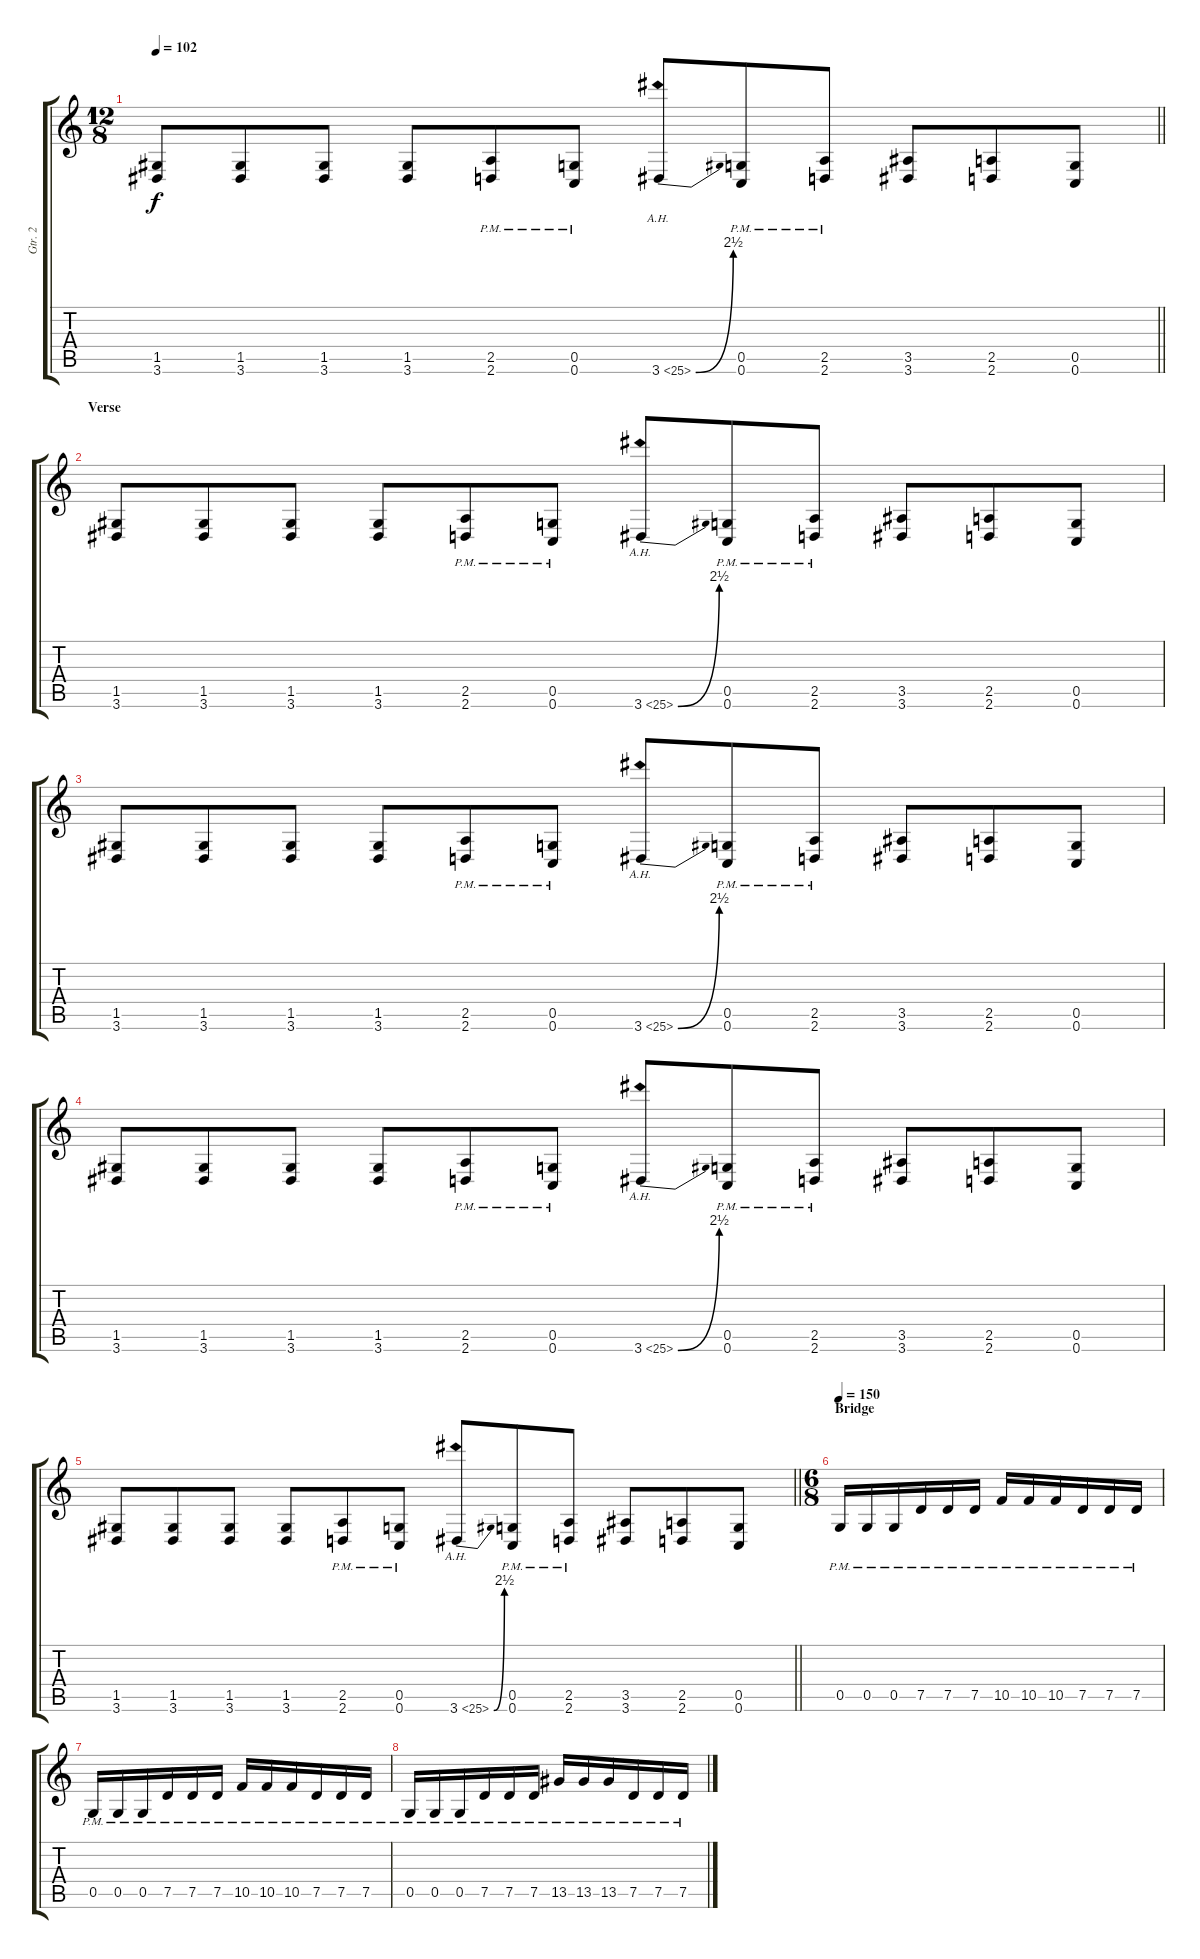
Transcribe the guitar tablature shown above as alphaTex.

\track ("Gtr. 2" "Gtr. 2") {instrument distortionguitar}
\staff {score tabs}
\tuning (D4 A3 F3 C3 G2 C2) {hide}
\ts (12 8)
\tempo 102
\clef g2
\barLineRight lightlight
\ks c
(1.5 3.6).8{dy f} (1.5 3.6).8 (1.5 3.6).8 (1.5 3.6).8 (2.5{pm} 2.6{pm}).8 (0.5{pm} 0.6{pm}).8 3.6{be (bend 0 0 60 10) ah 22}.8 (0.5{pm} 0.6{pm}).8 (2.5{pm} 2.6{pm}).8 (3.5 3.6).8 (2.5 2.6).8 (0.5 0.6).8 |
\section ("" "Verse")
(1.5 3.6).8 (1.5 3.6).8 (1.5 3.6).8 (1.5 3.6).8 (2.5{pm} 2.6{pm}).8 (0.5{pm} 0.6{pm}).8 3.6{be (bend 0 0 60 10) ah 22}.8 (0.5{pm} 0.6{pm}).8 (2.5{pm} 2.6{pm}).8 (3.5 3.6).8 (2.5 2.6).8 (0.5 0.6).8 |
(1.5 3.6).8 (1.5 3.6).8 (1.5 3.6).8 (1.5 3.6).8 (2.5{pm} 2.6{pm}).8 (0.5{pm} 0.6{pm}).8 3.6{be (bend 0 0 60 10) ah 22}.8 (0.5{pm} 0.6{pm}).8 (2.5{pm} 2.6{pm}).8 (3.5 3.6).8 (2.5 2.6).8 (0.5 0.6).8 |
(1.5 3.6).8 (1.5 3.6).8 (1.5 3.6).8 (1.5 3.6).8 (2.5{pm} 2.6{pm}).8 (0.5{pm} 0.6{pm}).8 3.6{be (bend 0 0 60 10) ah 22}.8 (0.5{pm} 0.6{pm}).8 (2.5{pm} 2.6{pm}).8 (3.5 3.6).8 (2.5 2.6).8 (0.5 0.6).8 |
\barLineRight lightlight
(1.5 3.6).8 (1.5 3.6).8 (1.5 3.6).8 (1.5 3.6).8 (2.5{pm} 2.6{pm}).8 (0.5{pm} 0.6{pm}).8 3.6{be (bend 0 0 60 10) ah 22}.8 (0.5{pm} 0.6{pm}).8 (2.5{pm} 2.6{pm}).8 (3.5 3.6).8 (2.5 2.6).8 (0.5 0.6).8 |
\ts (6 8)
\section ("" "Bridge")
\tempo 150
0.5{pm}.16 0.5{pm}.16 0.5{pm}.16 7.5{pm}.16 7.5{pm}.16 7.5{pm}.16 10.5{pm}.16 10.5{pm}.16 10.5{pm}.16 7.5{pm}.16 7.5{pm}.16 7.5{pm}.16 |
0.5{pm}.16 0.5{pm}.16 0.5{pm}.16 7.5{pm}.16 7.5{pm}.16 7.5{pm}.16 10.5{pm}.16 10.5{pm}.16 10.5{pm}.16 7.5{pm}.16 7.5{pm}.16 7.5{pm}.16 |
0.5{pm}.16 0.5{pm}.16 0.5{pm}.16 7.5{pm}.16 7.5{pm}.16 7.5{pm}.16 13.5{pm}.16 13.5{pm}.16 13.5{pm}.16 7.5{pm}.16 7.5{pm}.16 7.5{pm}.16
